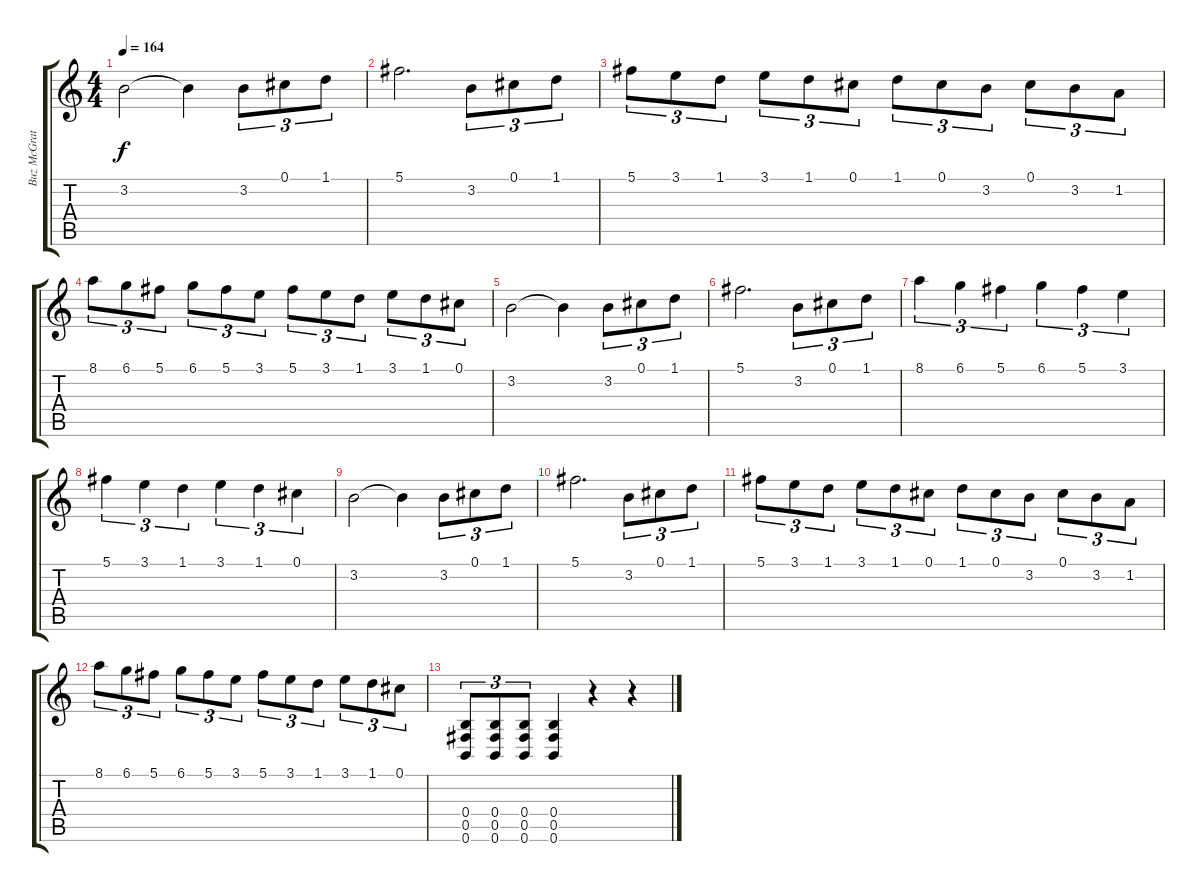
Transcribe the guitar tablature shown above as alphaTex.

\track ("Buz McGrath" "Buz McGrat") {instrument overdrivenguitar}
\staff {score tabs}
\tuning (Db4 Ab3 E3 B2 Gb2 B1) {hide}
\ts (4 4)
\tempo 164
\clef g2
\ks c
3.2.2{dy f} 3.2{t}.4 3.2.8{tu (3 2)} 0.1.8{tu (3 2)} 1.1.8{tu (3 2)} |
5.1.2{d} 3.2.8{tu (3 2)} 0.1.8{tu (3 2)} 1.1.8{tu (3 2)} |
5.1.8{tu (3 2)} 3.1.8{tu (3 2)} 1.1.8{tu (3 2)} 3.1.8{tu (3 2)} 1.1.8{tu (3 2)} 0.1.8{tu (3 2)} 1.1.8{tu (3 2)} 0.1.8{tu (3 2)} 3.2.8{tu (3 2)} 0.1.8{tu (3 2)} 3.2.8{tu (3 2)} 1.2.8{tu (3 2)} |
8.1.8{tu (3 2)} 6.1.8{tu (3 2)} 5.1.8{tu (3 2)} 6.1.8{tu (3 2)} 5.1.8{tu (3 2)} 3.1.8{tu (3 2)} 5.1.8{tu (3 2)} 3.1.8{tu (3 2)} 1.1.8{tu (3 2)} 3.1.8{tu (3 2)} 1.1.8{tu (3 2)} 0.1.8{tu (3 2)} |
3.2.2 3.2{t}.4 3.2.8{tu (3 2)} 0.1.8{tu (3 2)} 1.1.8{tu (3 2)} |
5.1.2{d} 3.2.8{tu (3 2)} 0.1.8{tu (3 2)} 1.1.8{tu (3 2)} |
8.1.4{tu (3 2)} 6.1.4{tu (3 2)} 5.1.4{tu (3 2)} 6.1.4{tu (3 2)} 5.1.4{tu (3 2)} 3.1.4{tu (3 2)} |
5.1.4{tu (3 2)} 3.1.4{tu (3 2)} 1.1.4{tu (3 2)} 3.1.4{tu (3 2)} 1.1.4{tu (3 2)} 0.1.4{tu (3 2)} |
3.2.2 3.2{t}.4 3.2.8{tu (3 2)} 0.1.8{tu (3 2)} 1.1.8{tu (3 2)} |
5.1.2{d} 3.2.8{tu (3 2)} 0.1.8{tu (3 2)} 1.1.8{tu (3 2)} |
5.1.8{tu (3 2)} 3.1.8{tu (3 2)} 1.1.8{tu (3 2)} 3.1.8{tu (3 2)} 1.1.8{tu (3 2)} 0.1.8{tu (3 2)} 1.1.8{tu (3 2)} 0.1.8{tu (3 2)} 3.2.8{tu (3 2)} 0.1.8{tu (3 2)} 3.2.8{tu (3 2)} 1.2.8{tu (3 2)} |
8.1.8{tu (3 2)} 6.1.8{tu (3 2)} 5.1.8{tu (3 2)} 6.1.8{tu (3 2)} 5.1.8{tu (3 2)} 3.1.8{tu (3 2)} 5.1.8{tu (3 2)} 3.1.8{tu (3 2)} 1.1.8{tu (3 2)} 3.1.8{tu (3 2)} 1.1.8{tu (3 2)} 0.1.8{tu (3 2)} |
(0.4 0.5 0.6).8{tu (3 2)} (0.4 0.5 0.6).8{tu (3 2)} (0.4 0.5 0.6).8{tu (3 2)} (0.4 0.5 0.6).4 r.4 r.4
